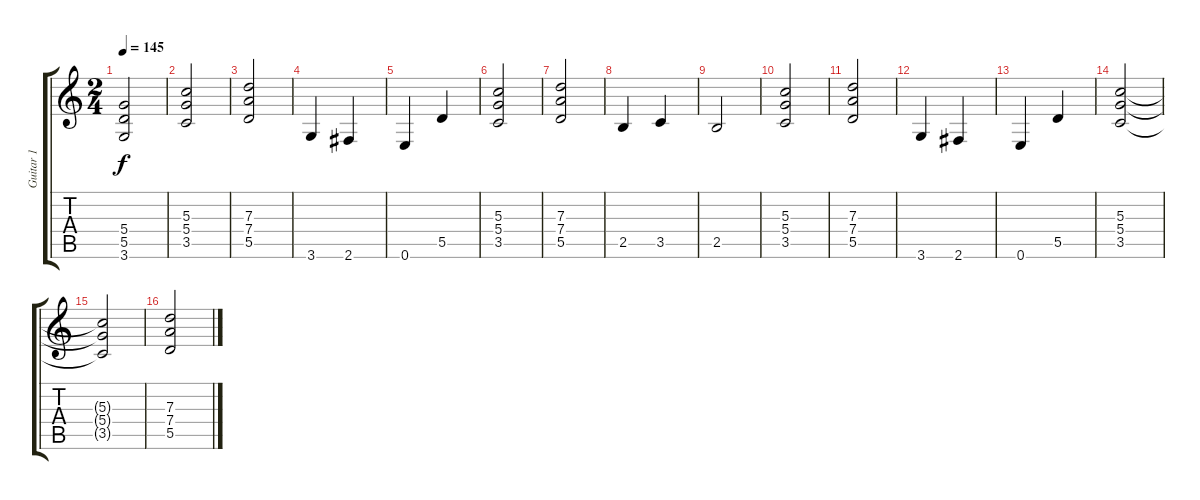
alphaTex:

\track ("Guitar 1" "Guitar 1") {instrument distortionguitar}
\staff {score tabs}
\tuning (E4 B3 G3 D3 A2 E2) {hide}
\ts (2 4)
\tempo 145
\clef g2
\ks c
(5.4{t} 5.5{t} 3.6{t}).2{dy f} |
(5.3 5.4 3.5).2 |
(7.3 7.4 5.5).2 |
3.6.4 2.6.4 |
0.6.4 5.5.4 |
(5.3 5.4 3.5).2 |
(7.3 7.4 5.5).2 |
2.5.4 3.5.4 |
2.5.2 |
(5.3 5.4 3.5).2 |
(7.3 7.4 5.5).2 |
3.6.4 2.6.4 |
0.6.4 5.5.4 |
(5.3 5.4 3.5).2 |
(5.3{t} 5.4{t} 3.5{t}).2 |
(7.3 7.4 5.5).2
